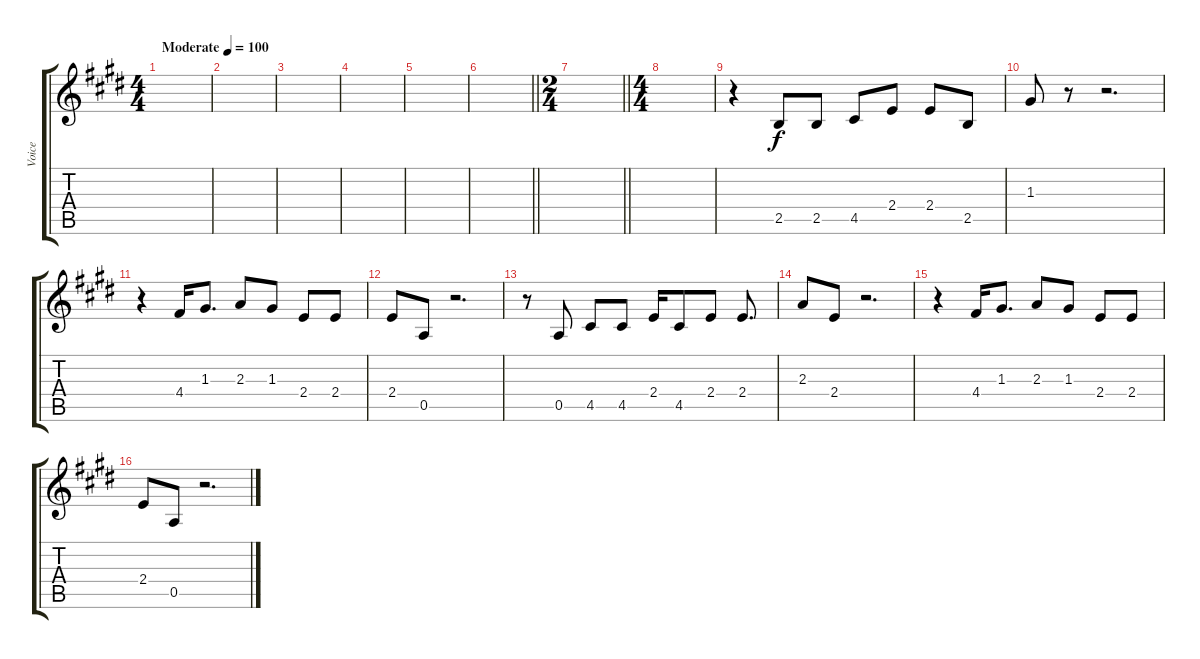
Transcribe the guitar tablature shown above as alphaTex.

\track ("Voice" "Voice") {instrument banjo}
\staff {score tabs}
\tuning (E4 B3 G3 D3 A2 E2) {hide}
\displaytranspose 12
\ts (4 4)
\tempo (100 "Moderate")
\clef g2
\ks e
|
|
|
|
|
\barLineRight lightlight
|
\ts (2 4)
\barLineRight lightlight
|
\ts (4 4)
|
r.4 2.5.8 2.5.8 4.5.8 2.4.8 2.4.8 2.5.8 |
1.3.8 r.8 r.2{d} |
r.4 4.4.16 1.3.8{d} 2.3.8 1.3.8 2.4.8 2.4.8 |
2.4.8 0.5.8 r.2{d} |
r.8 0.5.8 4.5.8 4.5.8 2.4.16 4.5.8 2.4.8 2.4.8{d} |
2.3.8 2.4.8 r.2{d} |
r.4 4.4.16 1.3.8{d} 2.3.8 1.3.8 2.4.8 2.4.8 |
2.4.8 0.5.8 r.2{d}
